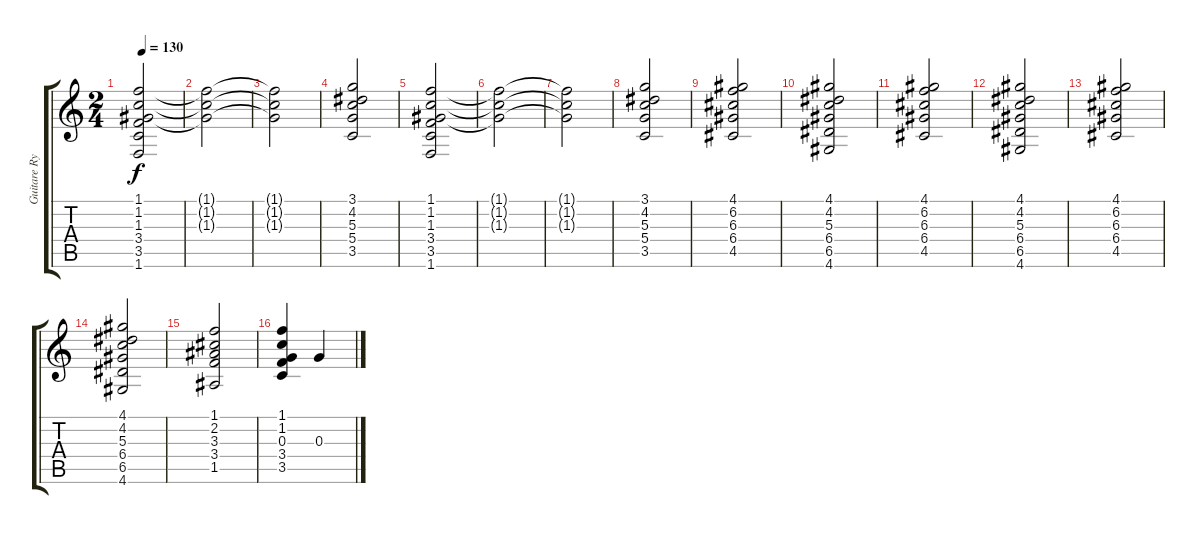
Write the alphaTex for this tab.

\track ("Guitare Rythm." "Guitare Ry") {instrument distortionguitar}
\staff {score tabs}
\tuning (E4 B3 G3 D3 A2 E2) {hide}
\ts (2 4)
\tempo 130
\clef g2
\ks c
(1.1 1.2 1.3 3.4 3.5 1.6).2{dy f} |
(1.1{t} 1.2{t} 1.3{t}).2 |
(1.1{t} 1.2{t} 1.3{t}).2 |
(3.1 4.2 5.3 5.4 3.5).2 |
(1.1 1.2 1.3 3.4 3.5 1.6).2 |
(1.1{t} 1.2{t} 1.3{t}).2 |
(1.1{t} 1.2{t} 1.3{t}).2 |
(3.1 4.2 5.3 5.4 3.5).2 |
(4.1 6.2 6.3 6.4 4.5).2 |
(4.1 4.2 5.3 6.4 6.5 4.6).2 |
(4.1 6.2 6.3 6.4 4.5).2 |
(4.1 4.2 5.3 6.4 6.5 4.6).2 |
(4.1 6.2 6.3 6.4 4.5).2 |
(4.1 4.2 5.3 6.4 6.5 4.6).2 |
(1.1 2.2 3.3 3.4 1.5).2 |
(1.1 1.2 0.3 3.4 3.5).4 0.3.4
